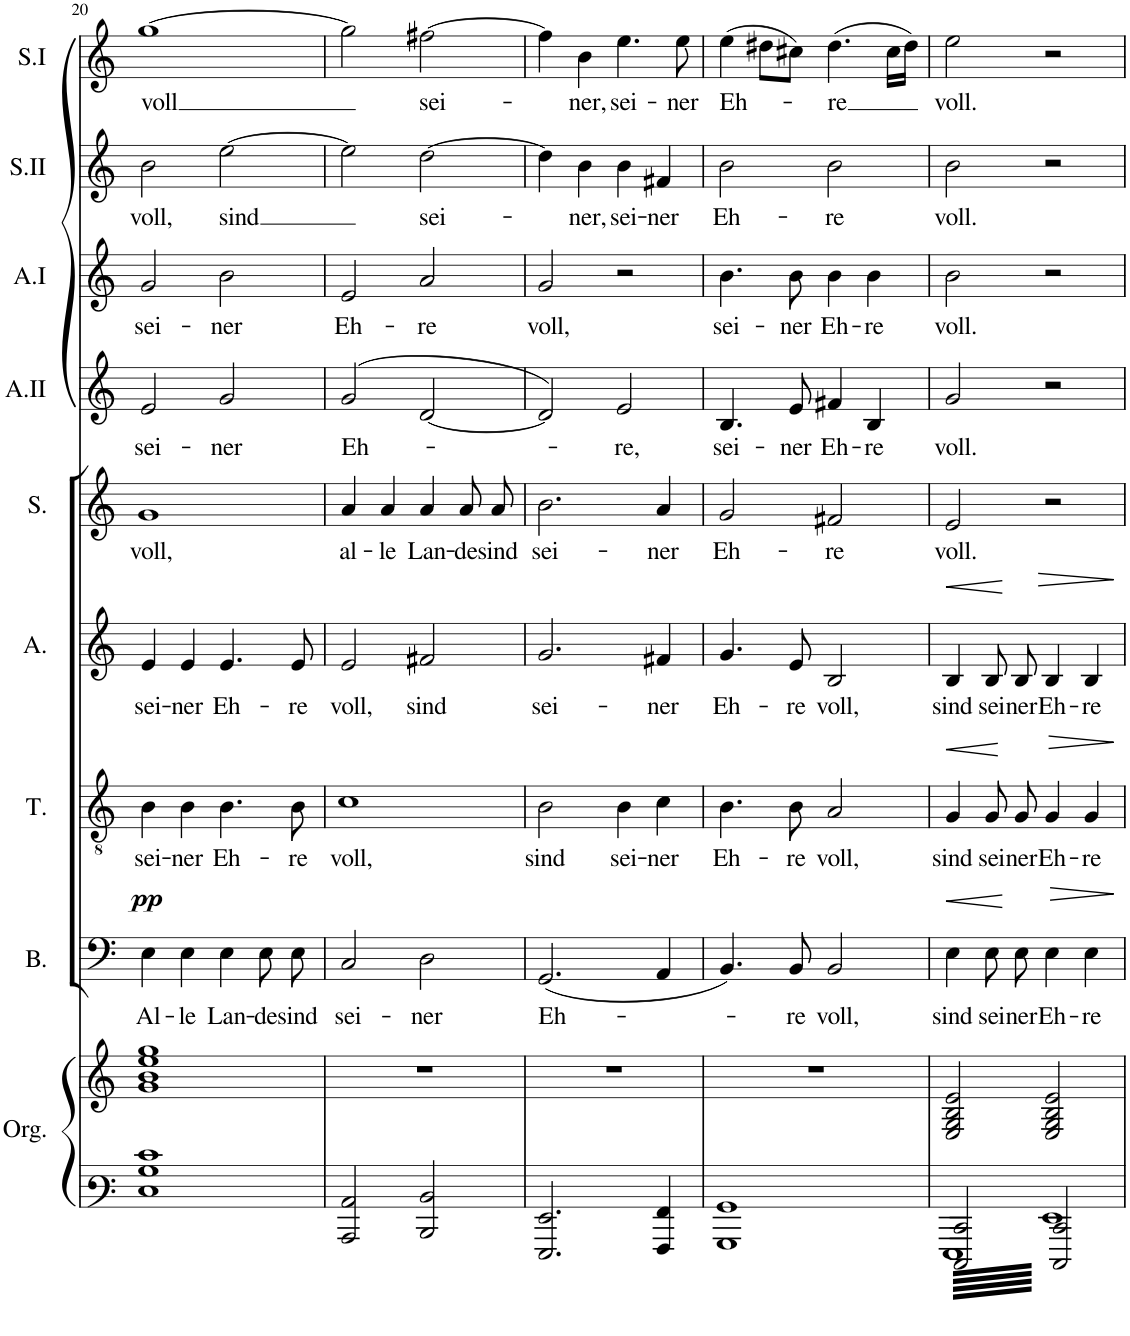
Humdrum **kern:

**kern	**kern	**kern	**text	**dynam	**kern	**text	**dynam	**kern	**text	**dynam	**kern	**text	**kern	**text	**kern	**text	**kern	**text	**kern	**text
*part9	*part9	*part8	*part8	*part8	*part7	*part7	*part7	*part6	*part6	*part6	*part5	*part5	*part4	*part4	*part3	*part3	*part2	*part2	*part1	*part1
*staff10	*staff9	*staff8	*staff8	*staff8	*staff7	*staff7	*staff7	*staff6	*staff6	*staff6	*staff5	*staff5	*staff4	*staff4	*staff3	*staff3	*staff2	*staff2	*staff1	*staff1
*I"Orgue	*	*I"Bass	*	*	*I"Ténor	*	*	*I"Alto	*	*	*I"Soprano	*	*I"Alto II	*	*I"Alto I	*	*I"Soprano II	*	*I"Soprano I	*
*I'Org.	*	*I'B.	*	*	*I'T.	*	*	*I'A.	*	*	*I'S.	*	*I'A.II	*	*I'A.I	*	*I'S.II	*	*I'S.I	*
!!LO:PB:g=z
*clefF3	*clefG2	*clefF4	*	*	*clefGv2	*	*	*clefG2	*	*	*clefG2	*	*clefG2	*	*clefG2	*	*clefG2	*	*clefG2	*
*k[]	*k[]	*k[]	*	*	*k[]	*	*	*k[]	*	*	*k[]	*	*k[]	*	*k[]	*	*k[]	*	*k[]	*
*M4/4	*M4/4	*M4/4	*	*	*M4/4	*	*	*M4/4	*	*	*M4/4	*	*M4/4	*	*M4/4	*	*M4/4	*	*M4/4	*
*met(c)	*met(c)	*met(c)	*	*	*met(c)	*	*	*met(c)	*	*	*met(c)	*	*met(c)	*	*met(c)	*	*met(c)	*	*met(c)	*
=20	=20	=20	=20	=20	=20	=20	=20	=20	=20	=20	=20	=20	=20	=20	=20	=20	=20	=20	=20	=20
!	!	!	!LO:LY:b	!LO:DY:a	!	!LO:LY:b	!	!	!LO:LY:b	!	!	!LO:LY:b	!	!LO:LY:b	!	!LO:LY:b	!	!LO:LY:b	!	!LO:LY:b
1E 1B 1e	1g 1b 1ee 1gg	4E\	Al-	pp	4B\	sei-	.	4e/	sei-	.	1g	voll,	2e/	sei-	2g/	sei-	2b\	voll,	[1gg	voll
!	!	!	!LO:LY:b	!	!	!LO:LY:b	!	!	!LO:LY:b	!	!	!	!	!	!	!	!	!	!	!
.	.	4E\	-le	.	4B\	-ner	.	4e/	-ner	.	.	.	.	.	.	.	.	.	.	.
!	!	!	!LO:LY:b	!	!	!LO:LY:b	!	!	!LO:LY:b	!	!	!	!	!LO:LY:b	!	!LO:LY:b	!	!LO:LY:b	!	!
.	.	4E\	Lan-	.	4.B\	Eh-	.	4.e/	Eh-	.	.	.	2g/	-ner	2b\	-ner	[2ee\	sind	.	.
!	!	!	!LO:LY:b	!	!	!	!	!	!	!	!	!	!	!	!	!	!	!	!	!
.	.	8E\L	-de	.	.	.	.	.	.	.	.	.	.	.	.	.	.	.	.	.
!	!	!	!LO:LY:b	!	!	!LO:LY:b	!	!	!LO:LY:b	!	!	!	!	!	!	!	!	!	!	!
.	.	8E\J	sind	.	8B\	-re	.	8e/	-re	.	.	.	.	.	.	.	.	.	.	.
=21	=21	=21	=21	=21	=21	=21	=21	=21	=21	=21	=21	=21	=21	=21	=21	=21	=21	=21	=21	=21
!	!	!	!LO:LY:b	!	!	!LO:LY:b	!	!	!LO:LY:b	!	!	!LO:LY:b	!	!LO:LY:b	!	!LO:LY:b	!	!	!	!
2CC/ 2C/	1r	2C/	sei-	.	1c	voll,	.	2e/	voll,	.	4a/	al-	(>2g/	Eh-	2e/	Eh-	2ee\]	.	2gg\]	.
!	!	!	!	!	!	!	!	!	!	!	!	!LO:LY:b	!	!	!	!	!	!	!	!
.	.	.	.	.	.	.	.	.	.	.	4a/	-le	.	.	.	.	.	.	.	.
!	!	!	!LO:LY:b	!	!	!	!	!	!LO:LY:b	!	!	!LO:LY:b	!	!	!	!LO:LY:b	!	!LO:LY:b	!	!LO:LY:b
2DD/ 2D/	.	2D\	-ner	.	.	.	.	2f#X/	sind	.	4a/	Lan-	[2d/	.	2a/	-re	[2dd\	sei-	[2ff#X\	sei-
!	!	!	!	!	!	!	!	!	!	!	!	!LO:LY:b	!	!	!	!	!	!	!	!
.	.	.	.	.	.	.	.	.	.	.	8a/L	-de	.	.	.	.	.	.	.	.
!	!	!	!	!	!	!	!	!	!	!	!	!LO:LY:b	!	!	!	!	!	!	!	!
.	.	.	.	.	.	.	.	.	.	.	8a/J	sind	.	.	.	.	.	.	.	.
=22	=22	=22	=22	=22	=22	=22	=22	=22	=22	=22	=22	=22	=22	=22	=22	=22	=22	=22	=22	=22
!	!	!	!LO:LY:b	!	!	!LO:LY:b	!	!	!LO:LY:b	!	!	!LO:LY:b	!	!	!	!LO:LY:b	!	!	!	!
2.GGG/ 2.GG/	1r	(2.GG/	Eh-	.	2B\	sind	.	2.g/	sei-	.	2.b\	sei-	2d/])	.	2g/	voll,	4dd\]	.	4ff#\]	.
!	!	!	!	!	!	!	!	!	!	!	!	!	!	!	!	!	!	!LO:LY:b	!	!LO:LY:b
.	.	.	.	.	.	.	.	.	.	.	.	.	.	.	.	.	4b\	-ner,	4b\	-ner,
!	!	!	!	!	!	!LO:LY:b	!	!	!	!	!	!	!	!LO:LY:b	!	!	!	!LO:LY:b	!	!LO:LY:b
.	.	.	.	.	4B\	sei-	.	.	.	.	.	.	2e/	-re,	2r	.	4b\	sei-	4.ee\	sei-
!	!	!	!	!	!	!LO:LY:b	!	!	!LO:LY:b	!	!	!LO:LY:b	!	!	!	!	!	!LO:LY:b	!	!
4AAA/ 4AA/	.	4AA/	.	.	4c\	-ner	.	4f#X/	-ner	.	4a/	-ner	.	.	.	.	4f#X/	-ner	.	.
!	!	!	!	!	!	!	!	!	!	!	!	!	!	!	!	!	!	!	!	!LO:LY:b
.	.	.	.	.	.	.	.	.	.	.	.	.	.	.	.	.	.	.	8ee\	-ner
=23	=23	=23	=23	=23	=23	=23	=23	=23	=23	=23	=23	=23	=23	=23	=23	=23	=23	=23	=23	=23
!	!	!	!	!	!	!LO:LY:b	!	!	!LO:LY:b	!	!	!LO:LY:b	!	!LO:LY:b	!	!LO:LY:b	!	!LO:LY:b	!	!LO:LY:b
1BBB 1BB	1r	4.BB/)	.	.	4.B\	Eh-	.	4.g/	Eh-	.	2g/	Eh-	4.B/	sei-	4.b\	sei-	2b\	Eh-	(4ee\	Eh-
.	.	.	.	.	.	.	.	.	.	.	.	.	.	.	.	.	.	.	8dd#X\L	.
!	!	!	!LO:LY:b	!	!	!LO:LY:b	!	!	!LO:LY:b	!	!	!	!	!LO:LY:b	!	!LO:LY:b	!	!	!	!
.	.	8BB/	-re	.	8B\	-re	.	8e/	-re	.	.	.	8e/	-ner	8b\	-ner	.	.	8cc#X\J)	.
!	!	!	!LO:LY:b	!	!	!LO:LY:b	!	!	!LO:LY:b	!	!	!LO:LY:b	!	!LO:LY:b	!	!LO:LY:b	!	!LO:LY:b	!	!LO:LY:b
.	.	2BB/	voll,	.	2A/	voll,	.	2B/	voll,	.	2f#X/	-re	4f#X/	Eh-	4b\	Eh-	2b\	-re	(4.dd#\	-re
!	!	!	!	!	!	!	!	!	!	!	!	!	!	!LO:LY:b	!	!LO:LY:b	!	!	!	!
.	.	.	.	.	.	.	.	.	.	.	.	.	4B/	-re	4b\	-re	.	.	.	.
.	.	.	.	.	.	.	.	.	.	.	.	.	.	.	.	.	.	.	16cc#\LL	.
.	.	.	.	.	.	.	.	.	.	.	.	.	.	.	.	.	.	.	16dd#\JJ)	.
=24	=24	=24	=24	=24	=24	=24	=24	=24	=24	=24	=24	=24	=24	=24	=24	=24	=24	=24	=24	=24
*^	*	*	*	*	*	*	*	*	*	*	*	*	*	*	*	*	*	*	*	*
!	!	!	!	!LO:LY:b	!LO:HP:b	!	!LO:LY:b	!LO:HP:b	!	!LO:LY:b	!LO:HP:b	!	!LO:LY:b	!	!LO:LY:b	!	!LO:LY:b	!	!LO:LY:b	!	!LO:LY:b
2EEE/ 2EE/	3.GGG	2E/ 2G/ 2B/ 2e/	4E\	sind	<	4G/	sind	<	4B/	sind	<	2e/	voll.	2g/	voll.	2b\	voll.	2b\	voll.	2ee\	voll.
!	!	!	!	!LO:LY:b	!	!	!LO:LY:b	!	!	!LO:LY:b	!	!	!	!	!	!	!	!	!	!	!
.	.	.	8E\L	sei-	.	8G/L	sei-	.	8B/L	sei-	.	.	.	.	.	.	.	.	.	.	.
!	!	!	!	!LO:LY:b	!	!	!LO:LY:b	!	!	!LO:LY:b	!	!	!	!	!	!	!	!	!	!	!
.	.	.	8E\J	-ner	[	8G/J	-ner	[	8B/J	-ner	[	.	.	.	.	.	.	.	.	.	.
!	!	!	!	!LO:LY:b	!LO:HP:b	!	!LO:LY:b	!LO:HP:b	!	!LO:LY:b	!LO:HP:b	!	!	!	!	!	!	!	!	!	!
2EEE/ 2EE/	3.GG	2E/ 2G/ 2B/ 2e/	4E\	Eh-	>	4G/	Eh-	>	4B/	Eh-	>	2r	.	2r	.	2r	.	2r	.	2r	.
!	!	!	!	!LO:LY:b	!	!	!LO:LY:b	!	!	!LO:LY:b	!	!	!	!	!	!	!	!	!	!	!
.	.	.	4E\	-re	.	4G/	-re	.	4B/	-re	.	.	.	.	.	.	.	.	.	.	.
*v	*v	*	*	*	*	*	*	*	*	*	*	*	*	*	*	*	*	*	*	*	*
.	.	.	.	]	.	.	]	.	.	]	.	.	.	.	.	.	.	.	.	.
=	=	=	=	=	=	=	=	=	=	=	=	=	=	=	=	=	=	=	=	=
*-	*-	*-	*-	*-	*-	*-	*-	*-	*-	*-	*-	*-	*-	*-	*-	*-	*-	*-	*-	*-
